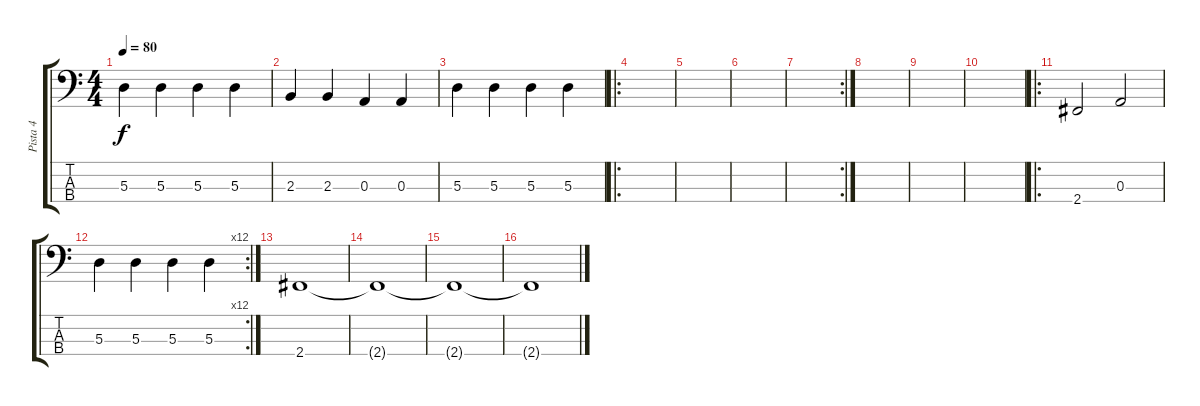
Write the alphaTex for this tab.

\track ("Pista 4" "Pista 4") {instrument electricbassfinger}
\staff {score tabs}
\tuning (G2 D2 A1 E1) {hide}
\ts (4 4)
\tempo 80
\clef f4
\ks c
5.3.4{dy f} 5.3.4 5.3.4 5.3.4 |
2.3.4 2.3.4 0.3.4 0.3.4 |
5.3.4 5.3.4 5.3.4 5.3.4 |
\ro
|
|
|
\rc 2
|
|
|
|
\ro
2.4.2 0.3.2 |
\rc 12
5.3.4 5.3.4 5.3.4 5.3.4 |
2.4.1 |
2.4{t}.1 |
2.4{t}.1 |
2.4{t}.1
